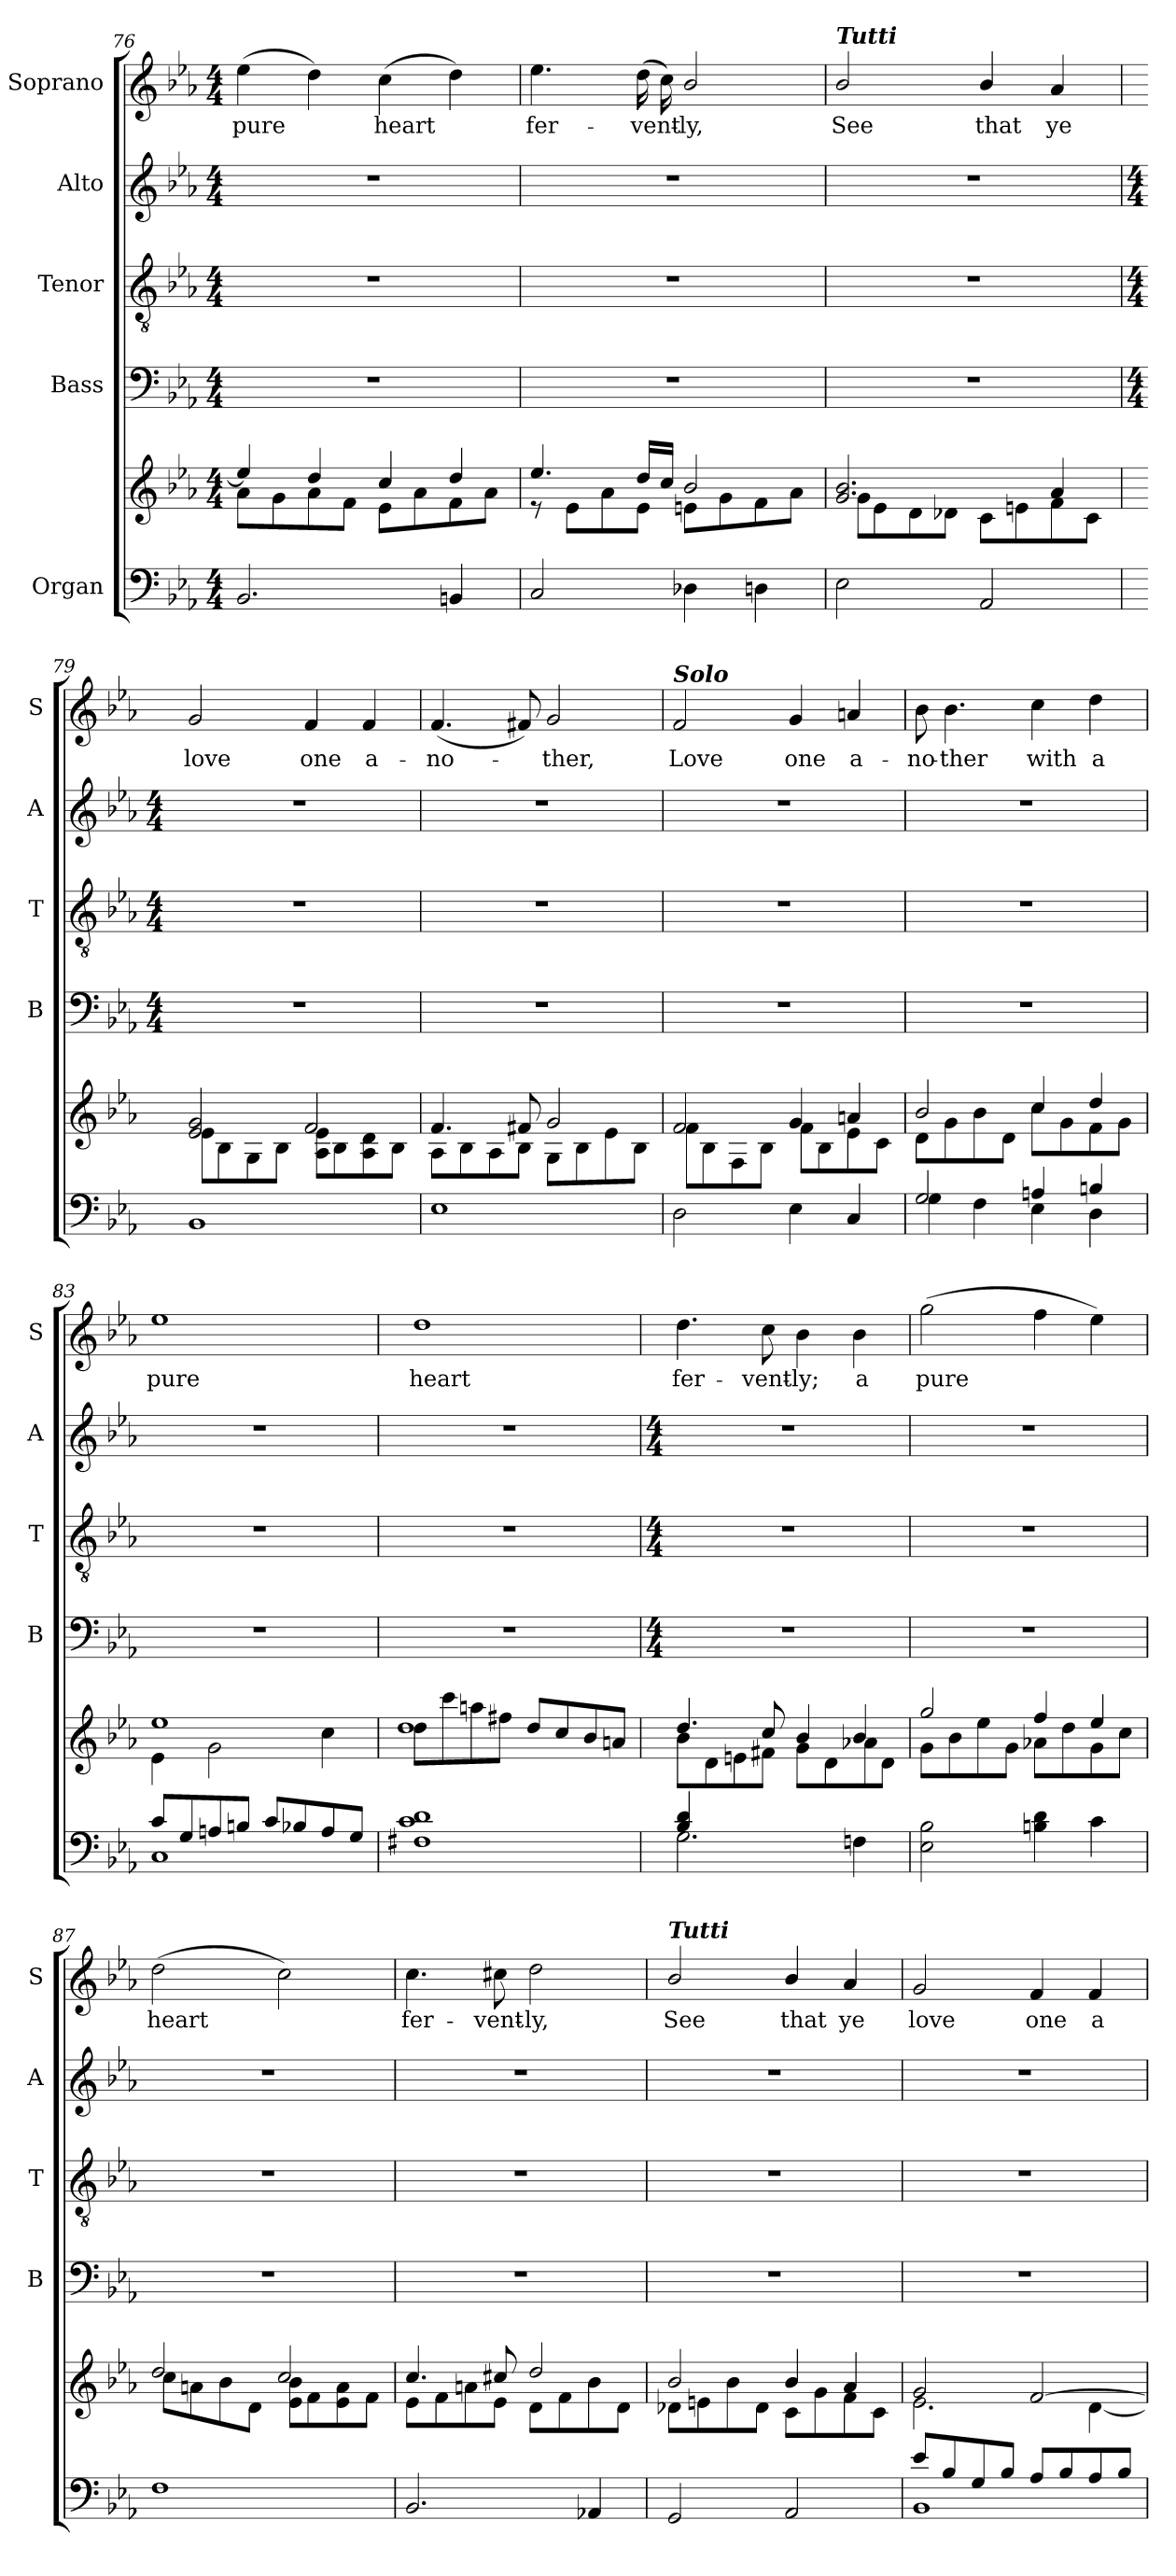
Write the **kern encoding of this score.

**kern	**kern	**kern	**kern	**kern	**kern	**text
*part5	*part5	*part4	*part3	*part2	*part1	*part1
*staff6	*staff5	*staff4	*staff3	*staff2	*staff1	*staff1
*I"Organ	*	*I"Bass	*I"Tenor	*I"Alto	*I"Soprano	*
*	*	*I'B	*I'T	*I'A	*I'S	*
*clefF4	*clefG2	*clefF4	*clefGv2	*clefG2	*clefG2	*
*k[b-e-a-]	*k[b-e-a-]	*k[b-e-a-]	*k[b-e-a-]	*k[b-e-a-]	*k[b-e-a-]	*
*E-:	*E-:	*E-:	*E-:	*E-:	*E-:	*
*M4/4	*M4/4	*M4/4	*M4/4	*M4/4	*M4/4	*
=76	=76	=76	=76	=76	=76	=76
*	*^	*	*	*	*	*
!	!	!	!	!	!	!	!LO:LY:b
2.BB-	4ee-/]	8a-\L	1r	1r	1r	(>4ee-	pure
.	.	8g\	.	.	.	.	.
.	4dd/	8a-\	.	.	.	4dd)	.
.	.	8f\J	.	.	.	.	.
!	!	!	!	!	!	!	!LO:LY:b
.	4cc/	8e-\L	.	.	.	(>4cc	heart
.	.	8a-\	.	.	.	.	.
4BBn	4dd/	8f\	.	.	.	4dd)	.
.	.	8a-\J	.	.	.	.	.
=77	=77	=77	=77	=77	=77	=77	=77
!	!	!	!	!	!	!	!LO:LY:b
2C	4.ee-/	8r	1r	1r	1r	4.ee-	fer-
.	.	8e-\L	.	.	.	.	.
.	.	8a-\	.	.	.	.	.
!	!	!	!	!	!	!	!LO:LY:b
.	16dd/LL	8e-\J	.	.	.	(>16ddLL	-vent-
.	16cc/JJ	.	.	.	.	16cc)	.
!	!	!	!	!	!	!	!LO:LY:b
4D-X	2b-/	8en\L	.	.	.	2b-/	ly,
.	.	8g\	.	.	.	.	.
4Dn	.	8f\	.	.	.	.	.
.	.	8a-\J	.	.	.	.	.
=78	=78	=78	=78	=78	=78	=78	=78
!	!	!	!	!	!	!LO:TX:a:Bi:t=Tutti	!
!	!	!	!	!	!	!	!LO:LY:b
2E-	2.g/ 2.b-/	8g\L	1r	1r	1r	2b-/	See
.	.	8e-\	.	.	.	.	.
.	.	8d\	.	.	.	.	.
.	.	8d-X\J	.	.	.	.	.
!	!	!	!	!	!	!	!LO:LY:b
2AA-	.	8c\L	.	.	.	4b-/	that
.	.	8en\	.	.	.	.	.
!	!	!	!	!	!	!	!LO:LY:b
.	4a-/	8f\	.	.	.	4a-	ye
.	.	8c\J	.	.	.	.	.
!!LO:LB:g=z
=79	=79	=79	=79	=79	=79	=79	=79
*	*	*	*M4/4	*M4/4	*M4/4	*	*
*^	*	*	*	*	*	*	*
!	!	!	!	!	!	!	!	!LO:LY:b
1BB-/	1ryy	2e-/ 2g/	8e-\L	1r	1r	1r	2g	love
.	.	.	8B-\	.	.	.	.	.
.	.	.	8G\	.	.	.	.	.
.	.	.	8B-\J	.	.	.	.	.
!	!	!	!	!	!	!	!	!LO:LY:b
.	.	2f/	8A-\ 8e-\L	.	.	.	4f	one
.	.	.	8B-\	.	.	.	.	.
!	!	!	!	!	!	!	!	!LO:LY:b
.	.	.	8A-\ 8d\	.	.	.	4f	a-
.	.	.	8B-\J	.	.	.	.	.
=80	=80	=80	=80	=80	=80	=80	=80	=80
!	!	!	!	!	!	!	!	!LO:LY:b
1E-/	1ryy	4.f/	8A-\L	1r	1r	1r	(<4.f	-no-
.	.	.	8B-\	.	.	.	.	.
.	.	.	8A-\	.	.	.	.	.
.	.	8f#X/	8B-\J	.	.	.	8f#X)	.
!	!	!	!	!	!	!	!	!LO:LY:b
.	.	2g/	8G\L	.	.	.	2g	ther,
.	.	.	8B-\	.	.	.	.	.
.	.	.	8e-\	.	.	.	.	.
.	.	.	8B-\J	.	.	.	.	.
=81	=81	=81	=81	=81	=81	=81	=81	=81
!	!	!	!	!	!	!	!LO:TX:a:Bi:t=Solo	!
!	!	!	!	!	!	!	!	!LO:LY:b
2ryy	2D\	2f/	8f\L	1r	1r	1r	2f	Love
.	.	.	8B-\	.	.	.	.	.
.	.	.	8F\	.	.	.	.	.
.	.	.	8B-\J	.	.	.	.	.
!	!	!	!	!	!	!	!	!LO:LY:b
4ryy	4E-\	4g/	8f\L	.	.	.	4g	one
.	.	.	8B-\	.	.	.	.	.
!	!	!	!	!	!	!	!	!LO:LY:b
4C/	4ryy	4an/	8e-\	.	.	.	4an	a-
.	.	.	8c\J	.	.	.	.	.
=82	=82	=82	=82	=82	=82	=82	=82	=82
!	!	!	!	!	!	!	!	!LO:LY:b
2G/	4G\	2b-/	8dL	1r	1r	1r	8b-	-no-
!	!	!	!	!	!	!	!	!LO:LY:b
.	.	.	8g\	.	.	.	4.b-	-ther
.	4F\	.	8b-\	.	.	.	.	.
.	.	.	8d\J	.	.	.	.	.
!	!	!	!	!	!	!	!	!LO:LY:b
4An/	4E-\	4cc/	8cc\L	.	.	.	4cc	with
.	.	.	8g\	.	.	.	.	.
!	!	!	!	!	!	!	!	!LO:LY:b
4Bn/	4D\	4dd/	8f\	.	.	.	4dd	a
.	.	.	8g\J	.	.	.	.	.
=83	=83	=83	=83	=83	=83	=83	=83	=83
!	!	!	!	!	!	!	!	!LO:LY:b
8c/L	1C\	1ee-/	4e-\	1r	1r	1r	1ee-	pure
8G/	.	.	.	.	.	.	.	.
8An/	.	.	2g\	.	.	.	.	.
8Bn/J	.	.	.	.	.	.	.	.
8c/L	.	.	.	.	.	.	.	.
8B-X/	.	.	.	.	.	.	.	.
8A/	.	.	4cc\	.	.	.	.	.
8G/J	.	.	.	.	.	.	.	.
=84	=84	=84	=84	=84	=84	=84	=84	=84
!	!	!	!	!	!	!	!	!LO:LY:b
1ryy	1F#X\ 1c\ 1d\	8dd\L	1dd\	1r	1r	1r	1dd	heart
.	.	8ccc\	.	.	.	.	.	.
.	.	8aan\	.	.	.	.	.	.
.	.	8ff#X\J	.	.	.	.	.	.
.	.	8dd/L	.	.	.	.	.	.
.	.	8cc/	.	.	.	.	.	.
.	.	8b-/	.	.	.	.	.	.
.	.	8an/J	.	.	.	.	.	.
!!LO:LB:g=z
=85	=85	=85	=85	=85	=85	=85	=85	=85
*	*	*	*	*M4/4	*M4/4	*M4/4	*	*
!	!	!	!	!	!	!	!	!LO:LY:b
4B-/ 4d/	2.G\	4.dd/	8b-\L	1r	1r	1r	4.dd	fer-
.	.	.	8d\	.	.	.	.	.
2.ryy	.	.	8en\	.	.	.	.	.
!	!	!	!	!	!	!	!	!LO:LY:b
.	.	8cc/	8f#X\J	.	.	.	8cc	-vent-
!	!	!	!	!	!	!	!	!LO:LY:b
.	.	4b-/	8g\L	.	.	.	4b-	-ly;
.	.	.	8d\	.	.	.	.	.
!	!	!	!	!	!	!	!	!LO:LY:b
.	4Fn\	4b-/	8a-X\	.	.	.	4b-	a
.	.	.	8d\J	.	.	.	.	.
=86	=86	=86	=86	=86	=86	=86	=86	=86
!	!	!	!	!	!	!	!	!LO:LY:b
1ryy	2E-\ 2B-\	2gg/	8g\L	1r	1r	1r	(>2gg	pure
.	.	.	8b-\	.	.	.	.	.
.	.	.	8ee-\	.	.	.	.	.
.	.	.	8g\J	.	.	.	.	.
.	4Bn\ 4d\	4ff/	8a-X\L	.	.	.	4ff	.
.	.	.	8dd\	.	.	.	.	.
.	4c\	4ee-/	8g\	.	.	.	4ee-)	.
.	.	.	8cc\J	.	.	.	.	.
=87	=87	=87	=87	=87	=87	=87	=87	=87
!	!	!	!	!	!	!	!	!LO:LY:b
1F/	1ryy	2dd/	8cc\L	1r	1r	1r	(>2dd	heart
.	.	.	8an\	.	.	.	.	.
.	.	.	8b-\	.	.	.	.	.
.	.	.	8d\J	.	.	.	.	.
.	.	2cc/	8e-\ 8b-\L	.	.	.	2cc)	.
.	.	.	8f\	.	.	.	.	.
.	.	.	8e-\ 8a\	.	.	.	.	.
.	.	.	8f\J	.	.	.	.	.
=88	=88	=88	=88	=88	=88	=88	=88	=88
!	!	!	!	!	!	!	!	!LO:LY:b
2.BB-/	1ryy	4.cc/	8e-\L	1r	1r	1r	4.cc	fer-
.	.	.	8f\	.	.	.	.	.
.	.	.	8an\	.	.	.	.	.
!	!	!	!	!	!	!	!	!LO:LY:b
.	.	8cc#X/	8e-\J	.	.	.	8cc#X	-vent-
!	!	!	!	!	!	!	!	!LO:LY:b
.	.	2dd/	8d\L	.	.	.	2dd	-ly,
.	.	.	8f\	.	.	.	.	.
4AA-X/	.	.	8b-\	.	.	.	.	.
.	.	.	8d\J	.	.	.	.	.
=89	=89	=89	=89	=89	=89	=89	=89	=89
!	!	!	!	!	!	!	!LO:TX:a:Bi:t=Tutti	!
!	!	!	!	!	!	!	!	!LO:LY:b
2GG/	1ryy	2b-/	8d-X\L	1r	1r	1r	2b-/	See
.	.	.	8en\	.	.	.	.	.
.	.	.	8b-\	.	.	.	.	.
.	.	.	8d-\J	.	.	.	.	.
!	!	!	!	!	!	!	!	!LO:LY:b
2AA-/	.	4b-/	8c\L	.	.	.	4b-/	that
.	.	.	8g\	.	.	.	.	.
!	!	!	!	!	!	!	!	!LO:LY:b
.	.	4a-/	8f\	.	.	.	4a-	ye
.	.	.	8c\J	.	.	.	.	.
=90	=90	=90	=90	=90	=90	=90	=90	=90
!	!	!	!	!	!	!	!	!LO:LY:b
8e-/L	1BB-\	2g/	2.e-\	1r	1r	1r	2g	love
8B-/	.	.	.	.	.	.	.	.
8G/	.	.	.	.	.	.	.	.
8B-/J	.	.	.	.	.	.	.	.
!	!	!	!	!	!	!	!	!LO:LY:b
8A-/L	.	[2f/	.	.	.	.	4f	one
8B-/	.	.	.	.	.	.	.	.
!	!	!	!	!	!	!	!	!LO:LY:b
8A-/	.	.	[4d\	.	.	.	4f	a-
8B-/J	.	.	.	.	.	.	.	.
*v	*v	*	*	*	*	*	*	*
*	*v	*v	*	*	*	*	*
=	=	=	=	=	=	=
*-	*-	*-	*-	*-	*-	*-
